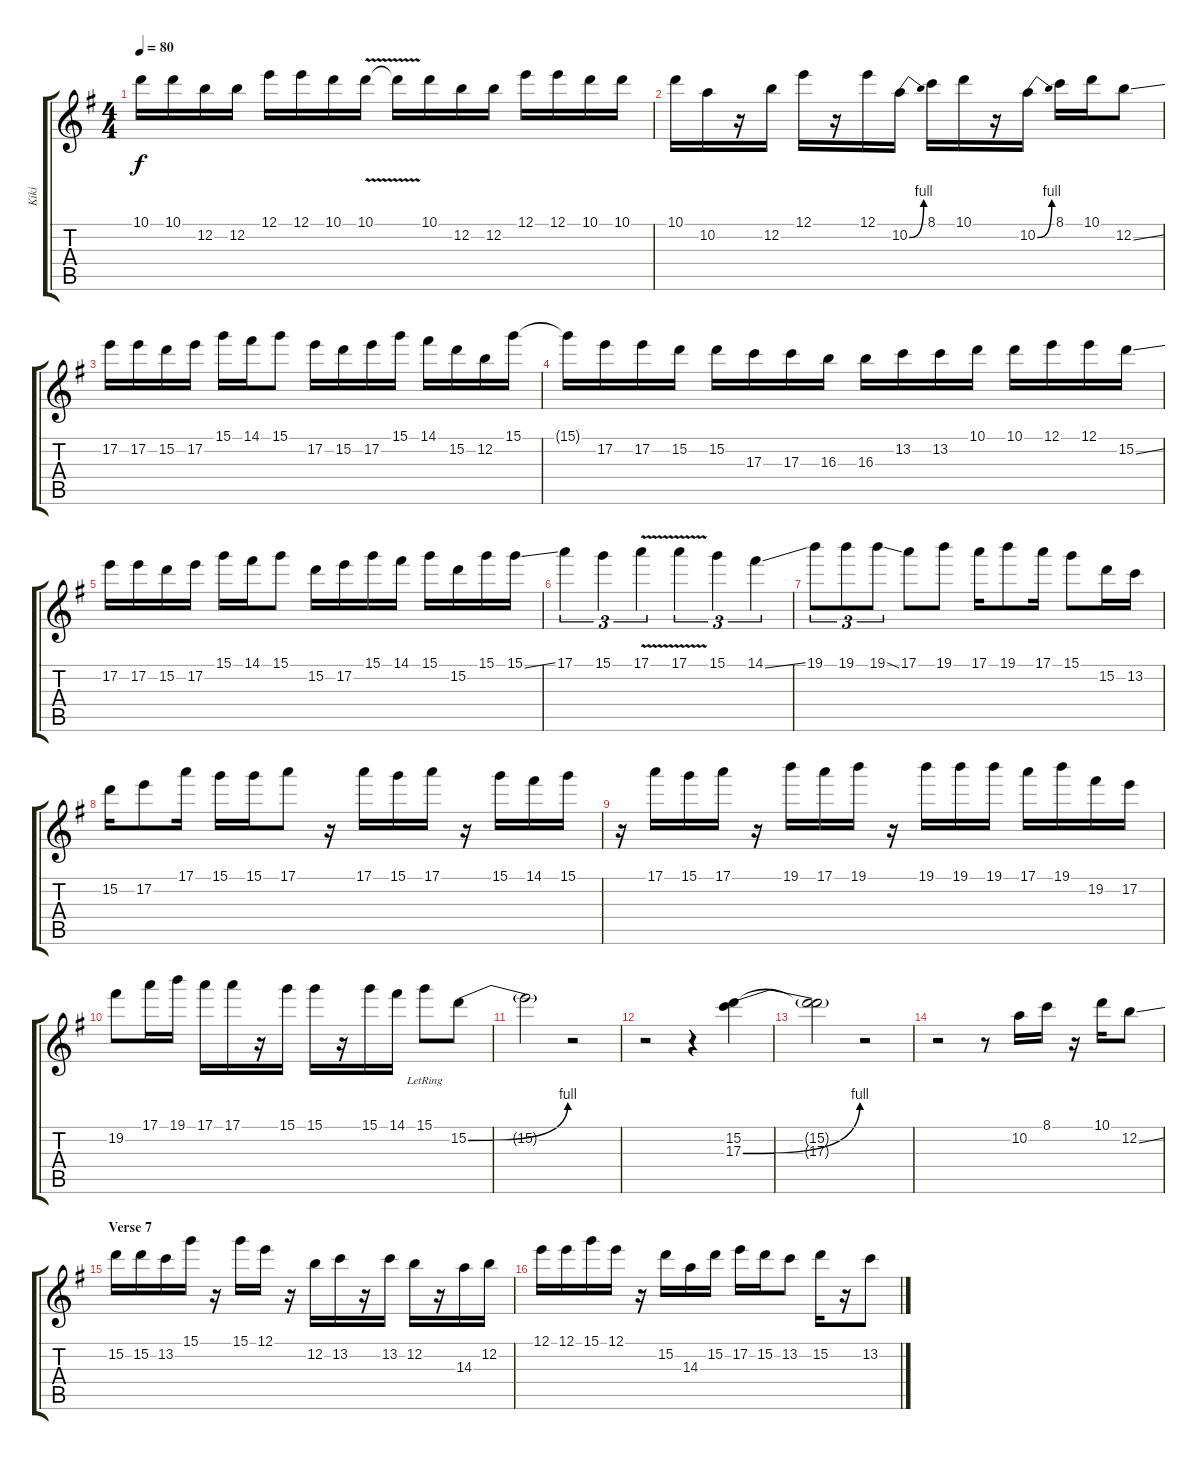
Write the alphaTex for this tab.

\track ("Kiki" "Kiki") {instrument electricguitarjazz}
\staff {score tabs}
\tuning (E4 B3 G3 D3 A2 E2) {hide}
\ts (4 4)
\tempo 80
\clef g2
\ks g
10.1.16{dy f} 10.1.16 12.2.16 12.2.16 12.1.16 12.1.16 10.1.16 10.1{v}.16 10.1{t}.16 10.1.16 12.2.16 12.2.16 12.1.16 12.1.16 10.1.16 10.1.16 |
10.1.16 10.2.16 r.16 12.2.16 12.1.16 r.16 12.1.16 10.2{be (bend 0 0 60 4)}.16 8.1.16 10.1.16 r.16 10.2{be (bend 0 0 60 4)}.16 8.1.16 10.1.16 12.2{ss}.8 |
17.2.16 17.2.16 15.2.16 17.2.16 15.1.16 14.1.16 15.1.8 17.2.16 15.2.16 17.2.16 15.1.16 14.1.16 15.2.16 12.2.16 15.1.16 |
15.1{t}.16 17.2.16 17.2.16 15.2.16 15.2.16 17.3.16 17.3.16 16.3.16 16.3.16 13.2.16 13.2.16 10.1.16 10.1.16 12.1.16 12.1.16 15.2{ss}.16 |
17.2.16 17.2.16 15.2.16 17.2.16 15.1.16 14.1.16 15.1.8 15.2.16 17.2.16 15.1.16 14.1.16 15.1.16 15.2.16 15.1.16 15.1{ss}.16 |
17.1.4{tu (3 2) balance 4} 15.1.4{tu (3 2)} 17.1{v}.4{tu (3 2)} 17.1{v}.4{tu (3 2) balance 12} 15.1.4{tu (3 2)} 14.1{ss}.4{tu (3 2)} |
19.1.8{tu (3 2)} 19.1.8{tu (3 2)} 19.1{ss}.8{tu (3 2)} 17.1.8 19.1.8 17.1.16 19.1.8 17.1.16 15.1.8 15.2.16 13.2.16 |
15.2.16 17.2.8 17.1.16 15.1.16 15.1.16 17.1.8 r.16 17.1.16 15.1.16 17.1.16 r.16 15.1.16 14.1.16 15.1.16 |
r.16 17.1.16 15.1.16 17.1.16 r.16 19.1.16 17.1.16 19.1.16 r.16 19.1.16 19.1.16 19.1.16 17.1.16 19.1.16 19.2.16 17.2.16 |
19.2.8 17.1.16 19.1.16 17.1.16 17.1.16 r.16 15.1.16 15.1.16 r.16 15.1.16 14.1.16 15.1{lr}.8 15.2{be (bend 0 0 60 4)}.8 |
15.2{t}.2 r.2 |
r.2 r.4 (15.2 17.3{be (bend 0 0 60 4)}).4 |
(15.2{t} 17.3{t}).2 r.2 |
r.2 r.8 10.2.16 8.1.16 r.16 10.1.16 12.2{ss}.8 |
\section ("" "Verse 7")
15.2.16 15.2.16 13.2.16 15.1.16 r.16 15.1.16 12.1.16 r.16 12.2.16 13.2.16 r.16 13.2.16 12.2.16 r.16 14.3.16 12.2.16 |
12.1.16 12.1.16 15.1.16 12.1.16 r.16 15.2.16 14.3.16 15.2.16 17.2.16 15.2.16 13.2.8 15.2.16 r.16 13.2.8
